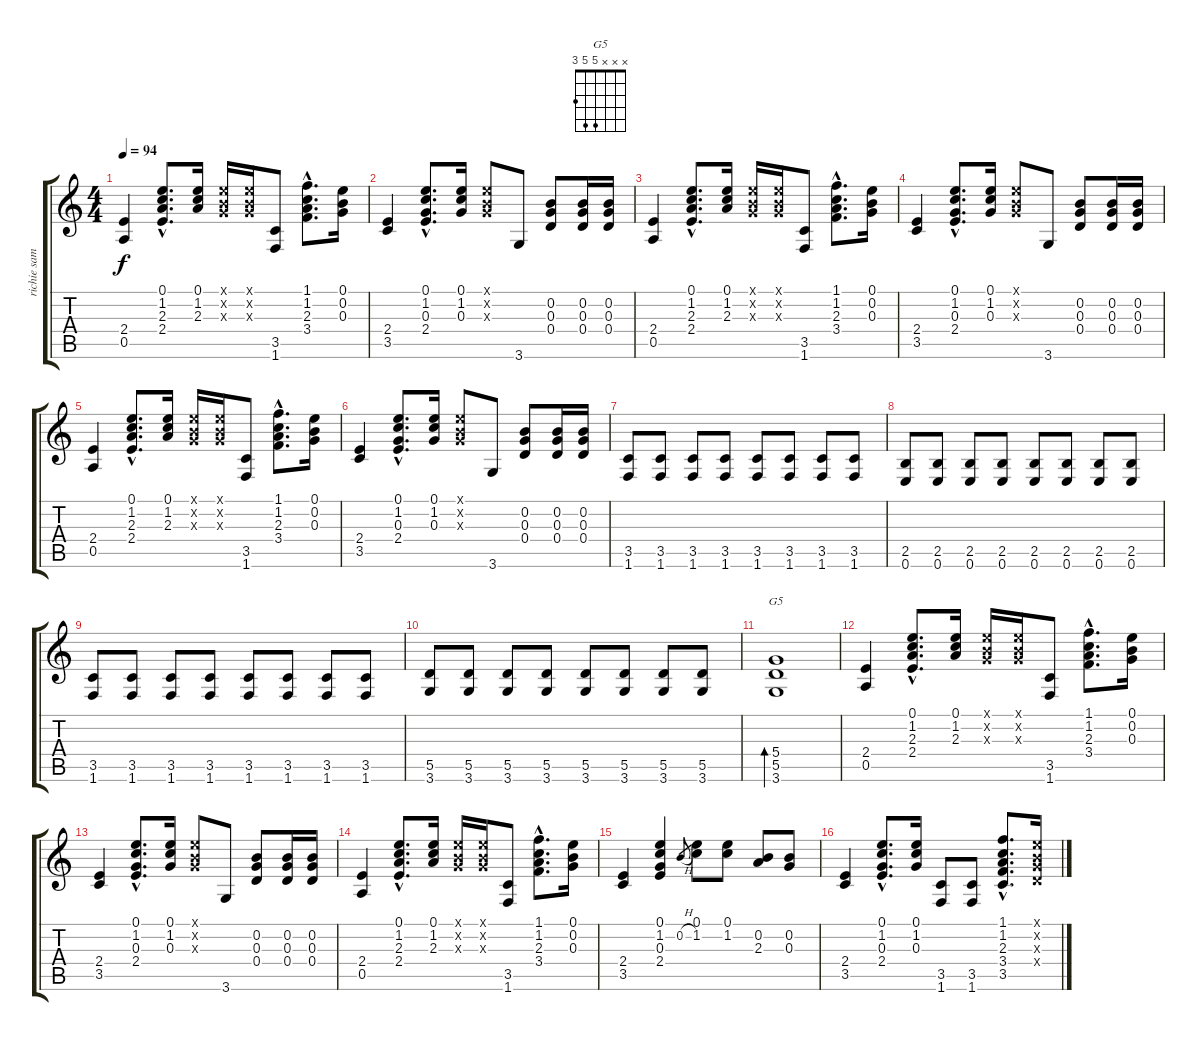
\track ("richie sambora" "richie sam") {instrument acousticguitarsteel}
\staff {score tabs}
\tuning (E4 B3 G3 D3 A2 E2) {hide}
\chord ("G5" x x x 5 5 3)
\ts (4 4)
\tempo 94
\clef g2
\ks c
(2.4 0.5).4{dy f} (0.1{hac} 1.2{hac} 2.3{hac} 2.4{hac}).8{d} (0.1 1.2 2.3).16 (0.1{x} 0.2{x} 0.3{x}).16 (0.1{x} 0.2{x} 0.3{x}).16 (3.5 1.6).8 (1.1{hac} 1.2{hac} 2.3{hac} 3.4{hac}).8{d} (0.1 0.2 0.3).16 |
(2.4 3.5).4 (0.1{hac} 1.2{hac} 0.3{hac} 2.4{hac}).8{d} (0.1 1.2 0.3).16 (0.1{x} 0.2{x} 0.3{x}).8 3.6.8 (0.2 0.3 0.4).8 (0.2 0.3 0.4).16 (0.2 0.3 0.4).16 |
(2.4 0.5).4 (0.1{hac} 1.2{hac} 2.3{hac} 2.4{hac}).8{d} (0.1 1.2 2.3).16 (0.1{x} 0.2{x} 0.3{x}).16 (0.1{x} 0.2{x} 0.3{x}).16 (3.5 1.6).8 (1.1{hac} 1.2{hac} 2.3{hac} 3.4{hac}).8{d} (0.1 0.2 0.3).16 |
(2.4 3.5).4 (0.1{hac} 1.2{hac} 0.3{hac} 2.4{hac}).8{d} (0.1 1.2 0.3).16 (0.1{x} 0.2{x} 0.3{x}).8 3.6.8 (0.2 0.3 0.4).8 (0.2 0.3 0.4).16 (0.2 0.3 0.4).16 |
(2.4 0.5).4 (0.1{hac} 1.2{hac} 2.3{hac} 2.4{hac}).8{d} (0.1 1.2 2.3).16 (0.1{x} 0.2{x} 0.3{x}).16 (0.1{x} 0.2{x} 0.3{x}).16 (3.5 1.6).8 (1.1{hac} 1.2{hac} 2.3{hac} 3.4{hac}).8{d} (0.1 0.2 0.3).16 |
(2.4 3.5).4 (0.1{hac} 1.2{hac} 0.3{hac} 2.4{hac}).8{d} (0.1 1.2 0.3).16 (0.1{x} 0.2{x} 0.3{x}).8 3.6.8 (0.2 0.3 0.4).8 (0.2 0.3 0.4).16 (0.2 0.3 0.4).16 |
(3.5 1.6).8{instrument distortionguitar} (3.5 1.6).8 (3.5 1.6).8 (3.5 1.6).8 (3.5 1.6).8 (3.5 1.6).8 (3.5 1.6).8 (3.5 1.6).8 |
(2.5 0.6).8 (2.5 0.6).8 (2.5 0.6).8 (2.5 0.6).8 (2.5 0.6).8 (2.5 0.6).8 (2.5 0.6).8 (2.5 0.6).8 |
(3.5 1.6).8 (3.5 1.6).8 (3.5 1.6).8 (3.5 1.6).8 (3.5 1.6).8 (3.5 1.6).8 (3.5 1.6).8 (3.5 1.6).8 |
(5.5 3.6).8 (5.5 3.6).8 (5.5 3.6).8 (5.5 3.6).8 (5.5 3.6).8 (5.5 3.6).8 (5.5 3.6).8 (5.5 3.6).8 |
(5.4 5.5 3.6).1{bd 60 ch "G5"} |
(2.4 0.5).4 (0.1{hac} 1.2{hac} 2.3{hac} 2.4{hac}).8{d} (0.1 1.2 2.3).16 (0.1{x} 0.2{x} 0.3{x}).16 (0.1{x} 0.2{x} 0.3{x}).16 (3.5 1.6).8 (1.1{hac} 1.2{hac} 2.3{hac} 3.4{hac}).8{d} (0.1 0.2 0.3).16 |
(2.4 3.5).4 (0.1{hac} 1.2{hac} 0.3{hac} 2.4{hac}).8{d} (0.1 1.2 0.3).16 (0.1{x} 0.2{x} 0.3{x}).8 3.6.8 (0.2 0.3 0.4).8 (0.2 0.3 0.4).16 (0.2 0.3 0.4).16 |
(2.4 0.5).4 (0.1{hac} 1.2{hac} 2.3{hac} 2.4{hac}).8{d} (0.1 1.2 2.3).16 (0.1{x} 0.2{x} 0.3{x}).16 (0.1{x} 0.2{x} 0.3{x}).16 (3.5 1.6).8 (1.1{hac} 1.2{hac} 2.3{hac} 3.4{hac}).8{d} (0.1 0.2 0.3).16 |
(2.4 3.5).4 (0.1 1.2 0.3 2.4).4 0.2{h}.8{gr} (0.1 1.2).8 (0.1 1.2).8 (0.2 2.3).8 (0.2 0.3).8 |
(2.4 3.5).4 (0.1{hac} 1.2{hac} 0.3{hac} 2.4{hac}).8{d} (0.1 1.2 0.3).16 (3.5 1.6).8 (3.5 1.6).8 (1.1{hac} 1.2{hac} 2.3{hac} 3.4{hac} 3.5{hac}).8{d} (0.1{x} 0.2{x} 0.3{x} 0.4{x}).16
